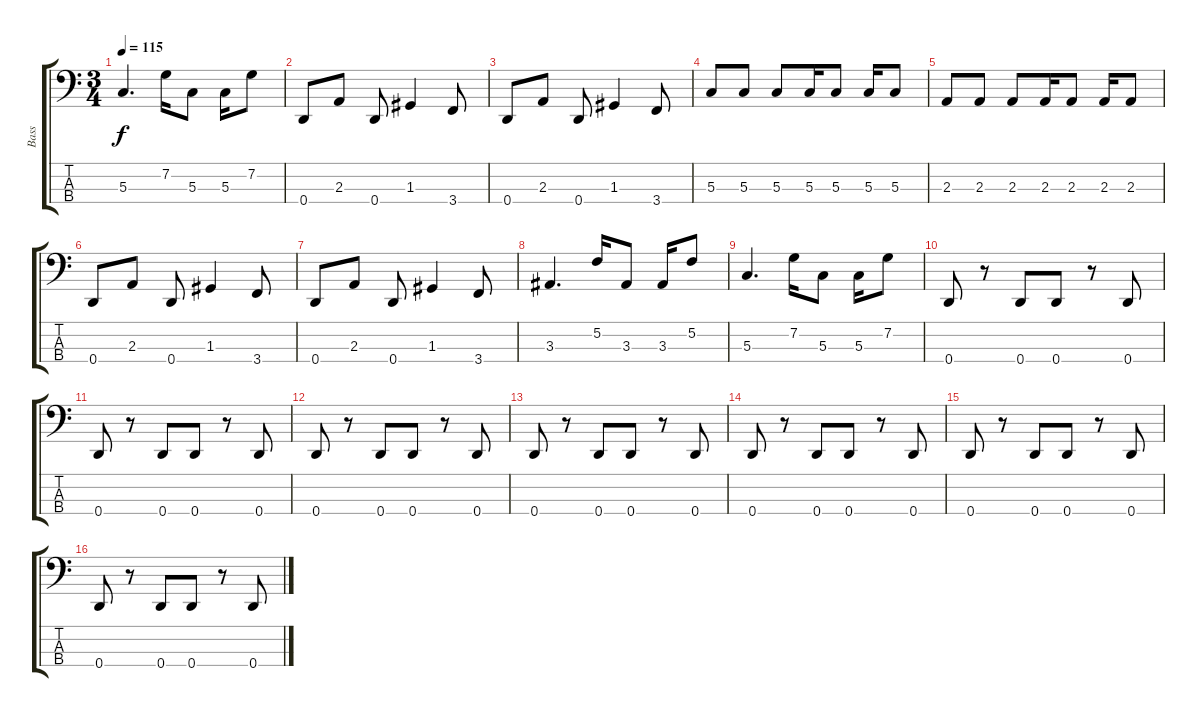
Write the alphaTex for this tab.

\track ("Bass" "Bass") {instrument electricbassfinger}
\staff {score tabs}
\tuning (F2 C2 G1 D1) {hide}
\ts (3 4)
\tempo 115
\clef f4
\ks c
5.3.4{d dy f} 7.2.16 5.3.8 5.3.16 7.2.8 |
0.4.8 2.3.8 0.4.8 1.3.4 3.4.8 |
0.4.8 2.3.8 0.4.8 1.3.4 3.4.8 |
5.3.8 5.3.8 5.3.8 5.3.16 5.3.8 5.3.16 5.3.8 |
2.3.8 2.3.8 2.3.8 2.3.16 2.3.8 2.3.16 2.3.8 |
0.4.8 2.3.8 0.4.8 1.3.4 3.4.8 |
0.4.8 2.3.8 0.4.8 1.3.4 3.4.8 |
3.3.4{d} 5.2.16 3.3.8 3.3.16 5.2.8 |
5.3.4{d} 7.2.16 5.3.8 5.3.16 7.2.8 |
0.4.8 r.8 0.4.8 0.4.8 r.8 0.4.8 |
0.4.8 r.8 0.4.8 0.4.8 r.8 0.4.8 |
0.4.8 r.8 0.4.8 0.4.8 r.8 0.4.8 |
0.4.8 r.8 0.4.8 0.4.8 r.8 0.4.8 |
0.4.8 r.8 0.4.8 0.4.8 r.8 0.4.8 |
0.4.8 r.8 0.4.8 0.4.8 r.8 0.4.8 |
0.4.8 r.8 0.4.8 0.4.8 r.8 0.4.8
